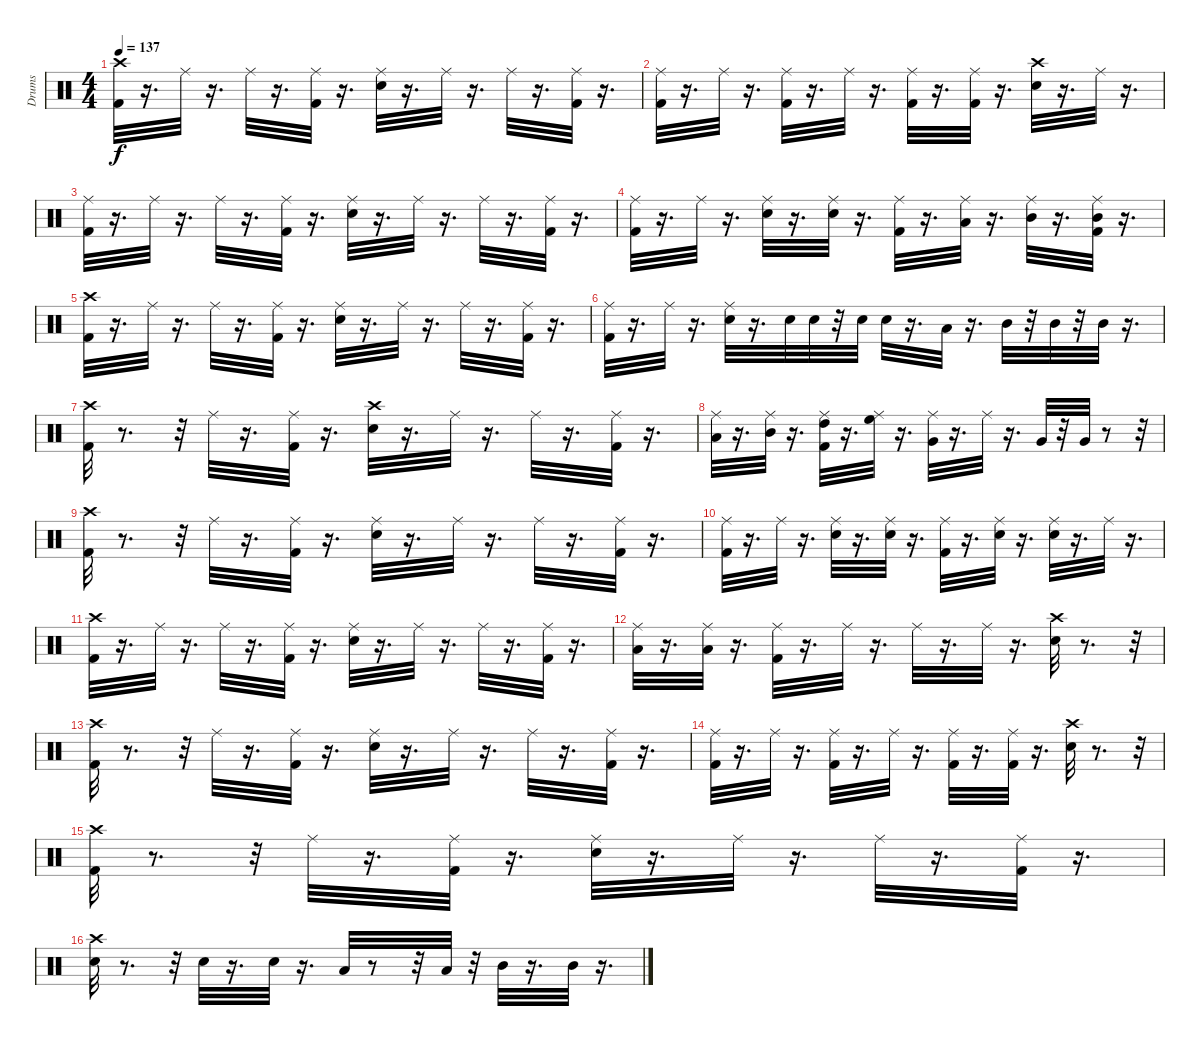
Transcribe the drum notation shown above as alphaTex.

\track ("Drums" "Drums") {instrument percussion}
\staff {score}
\articulation defaults
\ts (4 4)
\tempo 137
\clef neutral
\ks c
("Crash high (hit)" "Kick (hit) 2").32{dy f} r.16{d} "Ride (middle)".32 r.16{d} "Ride (middle)".32 r.16{d} ("Ride (middle)" "Kick (hit) 2").32 r.16{d} ("Snare (hit) 2" "Ride (middle)").32 r.16{d} "Ride (middle)".32 r.16{d} "Ride (middle)".32 r.16{d} ("Ride (middle)" "Kick (hit) 2").32 r.16{d} |
("Kick (hit) 2" "Ride (middle)").32 r.16{d} "Ride (middle)".32 r.16{d} ("Kick (hit) 2" "Ride (middle)").32 r.16{d} "Ride (middle)".32 r.16{d} ("Kick (hit) 2" "Ride (middle)").32 r.16{d} ("Kick (hit) 2" "Ride (middle)").32 r.16{d} ("Snare (hit) 2" "Crash high (hit)").32 r.16{d} "Ride (middle)".32 r.16{d} |
("Kick (hit) 2" "Ride (middle)").32 r.16{d} "Ride (middle)".32 r.16{d} "Ride (middle)".32 r.16{d} ("Kick (hit) 2" "Ride (middle)").32 r.16{d} ("Snare (hit) 2" "Ride (middle)").32 r.16{d} "Ride (middle)".32 r.16{d} "Ride (middle)".32 r.16{d} ("Kick (hit) 2" "Ride (middle)").32 r.16{d} |
("Kick (hit) 2" "Ride (middle)").32 r.16{d} "Ride (middle)".32 r.16{d} ("Snare (hit) 2" "Ride (middle)").32 r.16{d} ("Snare (hit) 2" "Ride (middle)").32 r.16{d} ("Kick (hit) 2" "Ride (middle)").32 r.16{d} ("Low Tom (hit)" "Ride (middle)").32 r.16{d} ("Mid Tom (hit)" "Ride (middle)").32 r.16{d} ("Mid Tom (hit)" "Kick (hit) 2" "Ride (middle)").32 r.16{d} |
("Kick (hit) 2" "Crash high (hit)").32 r.16{d} "Ride (middle)".32 r.16{d} "Ride (middle)".32 r.16{d} ("Kick (hit) 2" "Ride (middle)").32 r.16{d} ("Snare (hit) 2" "Ride (middle)").32 r.16{d} "Ride (middle)".32 r.16{d} "Ride (middle)".32 r.16{d} ("Kick (hit) 2" "Ride (middle)").32 r.16{d} |
("Ride (middle)" "Kick (hit) 2").32 r.16{d} "Ride (middle)".32 r.16{d} ("Snare (hit) 2" "Ride (middle)").32 r.16{d} "Snare (hit) 2".32 "Snare (hit) 2".32 r.32 "Snare (hit) 2".32 "Snare (hit) 2".32 r.16{d} "Low Tom (hit)".32 r.16{d} "Mid Tom (hit)".32 r.32 "Mid Tom (hit)".32 r.32 "Mid Tom (hit)".32 r.16{d} |
("Kick (hit) 2" "Crash high (hit)").32 r.8{d} r.32 "Ride (middle)".32 r.16{d} ("Kick (hit) 2" "Ride (middle)").32 r.16{d} ("Snare (hit) 2" "Crash high (hit)").32 r.16{d} "Ride (middle)".32 r.16{d} "Ride (middle)".32 r.16{d} ("Kick (hit) 2" "Ride (middle)").32 r.16{d} |
("Low Tom (hit)" "Ride (middle)").32 r.16{d} ("Mid Tom (hit)" "Ride (middle)").32 r.16{d} ("Kick (hit) 2" "High Tom (hit)" "Ride (middle)").32 r.16{d} ("High Floor Tom (hit)" "Ride (middle)").32 r.16{d} ("Very Low Tom (hit)" "Ride (middle)").32 r.16{d} "Ride (middle)".32 r.16{d} "Very Low Tom (hit)".32 r.32 "Very Low Tom (hit)".32 r.8 r.32 |
("Kick (hit) 2" "Crash high (hit)").32 r.8{d} r.32 "Ride (middle)".32 r.16{d} ("Ride (middle)" "Kick (hit) 2").32 r.16{d} ("Snare (hit) 2" "Ride (middle)").32 r.16{d} "Ride (middle)".32 r.16{d} "Ride (middle)".32 r.16{d} ("Ride (middle)" "Kick (hit) 2").32 r.16{d} |
("Kick (hit) 2" "Ride (middle)").32 r.16{d} "Ride (middle)".32 r.16{d} ("Snare (hit) 2" "Ride (middle)").32 r.16{d} ("Snare (hit) 2" "Ride (middle)").32 r.16{d} ("Kick (hit) 2" "Ride (middle)").32 r.16{d} ("Snare (hit) 2" "Ride (middle)").32 r.16{d} ("Snare (hit) 2" "Ride (middle)").32 r.16{d} "Ride (middle)".32 r.16{d} |
("Kick (hit) 2" "Crash high (hit)").32 r.16{d} "Ride (middle)".32 r.16{d} "Ride (middle)".32 r.16{d} ("Kick (hit) 2" "Ride (middle)").32 r.16{d} ("Snare (hit) 2" "Ride (middle)").32 r.16{d} "Ride (middle)".32 r.16{d} "Ride (middle)".32 r.16{d} ("Kick (hit) 2" "Ride (middle)").32 r.16{d} |
("Low Tom (hit)" "Ride (middle)").32 r.16{d} ("Low Tom (hit)" "Ride (middle)").32 r.16{d} ("Kick (hit) 2" "Ride (middle)").32 r.16{d} "Ride (middle)".32 r.16{d} "Ride (middle)".32 r.16{d} "Ride (middle)".32 r.16{d} ("Snare (hit) 2" "Crash high (hit)").32 r.8{d} r.32 |
("Kick (hit) 2" "Crash high (hit)").32 r.8{d} r.32 "Ride (middle)".32 r.16{d} ("Ride (middle)" "Kick (hit) 2").32 r.16{d} ("Snare (hit) 2" "Ride (middle)").32 r.16{d} "Ride (middle)".32 r.16{d} "Ride (middle)".32 r.16{d} ("Ride (middle)" "Kick (hit) 2").32 r.16{d} |
("Ride (middle)" "Kick (hit) 2").32 r.16{d} "Ride (middle)".32 r.16{d} ("Ride (middle)" "Kick (hit) 2").32 r.16{d} "Ride (middle)".32 r.16{d} ("Ride (middle)" "Kick (hit) 2").32 r.16{d} ("Ride (middle)" "Kick (hit) 2").32 r.16{d} ("Crash high (hit)" "Snare (hit) 2").32 r.8{d} r.32 |
("Kick (hit) 2" "Crash high (hit)").32 r.8{d} r.32 "Ride (middle)".32 r.16{d} ("Ride (middle)" "Kick (hit) 2").32 r.16{d} ("Snare (hit) 2" "Ride (middle)").32 r.16{d} "Ride (middle)".32 r.16{d} "Ride (middle)".32 r.16{d} ("Ride (middle)" "Kick (hit) 2").32 r.16{d} |
("Crash high (hit)" "Snare (hit) 2").32 r.8{d} r.32 "Snare (hit) 2".32 r.16{d} "Snare (hit) 2".32 r.16{d} "Low Tom (hit)".32 r.8 r.32 "Low Tom (hit)".32 r.32 "Mid Tom (hit)".32 r.16{d} "Mid Tom (hit)".32 r.16{d}
